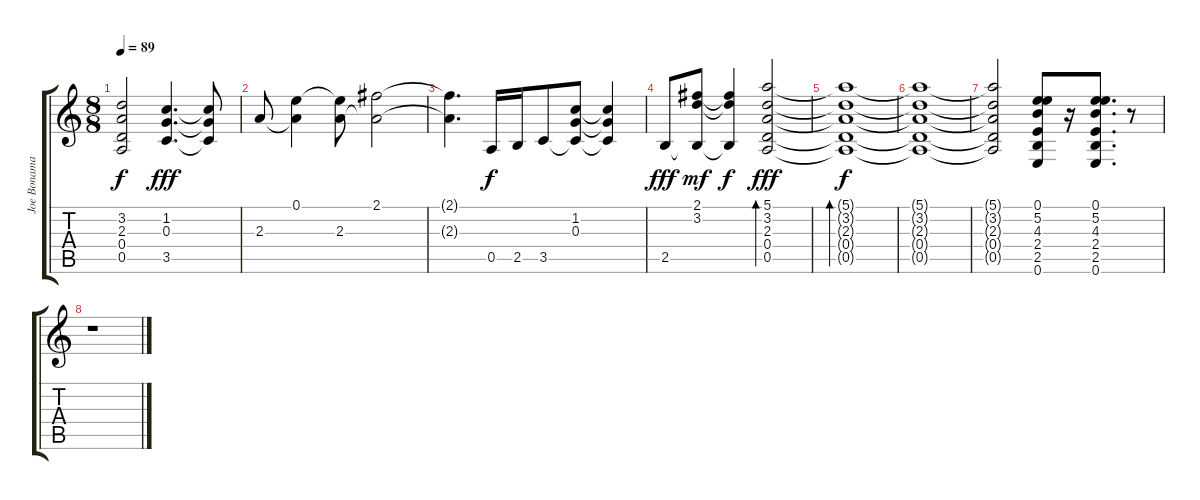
\track ("Joe Bonamassa Guitar" "Joe Bonama") {instrument overdrivenguitar}
\staff {score tabs}
\tuning (E4 B3 G3 D3 A2 E2) {hide}
\ts (8 8)
\tempo 89
\clef g2
\ks c
(3.2{t} 2.3{t} 0.4{t} 0.5{t}).2{dy f} (1.2 0.3 3.5).4{d dy fff} (1.2{t} 0.3{t} 3.5{t}).8 |
2.3.8 (0.1 2.3{t}).4 (0.1{t} 2.3).8 (2.1 2.3{t}).2 |
(2.1{t} 2.3{t}).4{d} 0.5.16{dy f} 2.5.16 3.5.8 (1.2 0.3 3.5{t}).8 (1.2{t} 0.3{t} 3.5{t}).4 |
2.5.8{dy fff} (2.1 3.2 2.5{t}).8{dy mf} (2.1{t} 3.2{t} 2.5{t}).4{dy f} (5.1 3.2 2.3 0.4 0.5).2{bd 240 dy fff} |
(5.1{t} 3.2{t} 2.3{t} 0.4{t} 0.5{t}).1{bd 60 dy f} |
(5.1{t} 3.2{t} 2.3{t} 0.4{t} 0.5{t}).1 |
(5.1{t} 3.2{t} 2.3{t} 0.4{t} 0.5{t}).2 (0.1 5.2 4.3 2.4 2.5 0.6).8 r.16 (0.1 5.2 4.3 2.4 2.5 0.6).8{d} r.8 |
r.1
